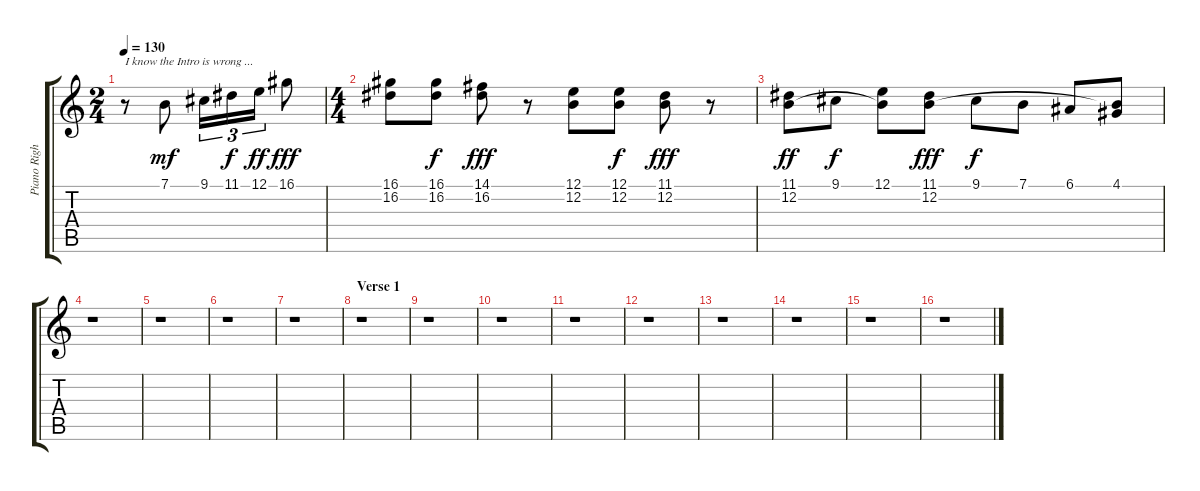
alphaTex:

\track ("Piano Right Hand" "Piano Righ") {instrument brightacousticpiano}
\staff {score tabs}
\tuning (E4 B3 G3 D3 A2 D2) {hide}
\ts (2 4)
\tempo 130
\clef g2
\ks c
r.8{txt "I know the Intro is wrong ..." dy mf instrument brightacousticpiano} 7.1.8 9.1.16{tu (3 2)} 11.1.16{tu (3 2) dy f} 12.1.16{tu (3 2) dy ff} 16.1.8{dy fff} |
\ts (4 4)
(16.1 16.2).8 (16.1 16.2).8{dy f} (14.1 16.2).8{dy fff} r.8 (12.1 12.2).8 (12.1 12.2).8{dy f} (11.1 12.2).8{dy fff} r.8 |
(11.1 12.2).8{dy ff} 9.1.8{dy f} (12.1 12.2{t}).8 (11.1 12.2).8{dy fff} 9.1.8{dy f} 7.1.8 6.1.8 (4.1 12.2{t}).8 |
r.1 |
r.1 |
r.1 |
r.1 |
\section ("" "Verse 1")
r.1 |
r.1 |
r.1 |
r.1 |
r.1 |
r.1 |
r.1 |
r.1 |
r.1
